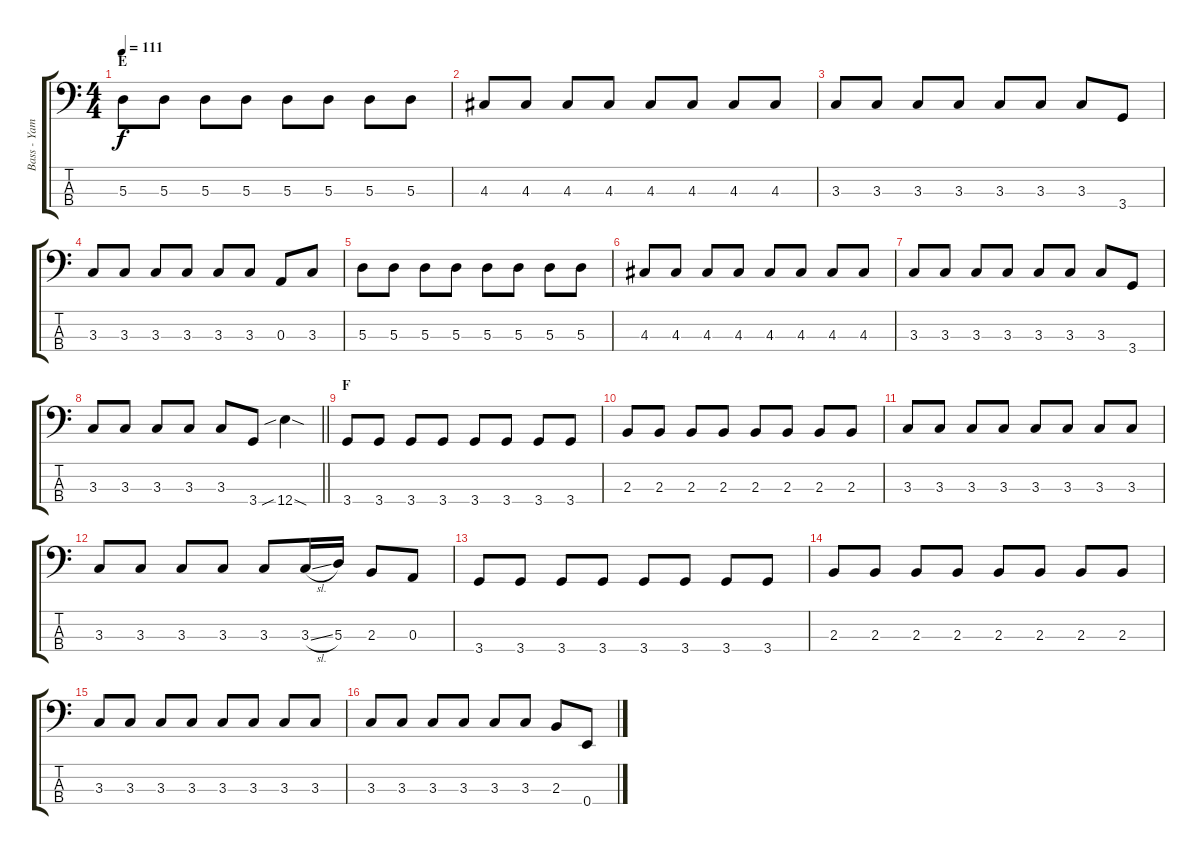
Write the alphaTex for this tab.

\track ("Bass - Yamada" "Bass - Yam") {instrument electricbasspick}
\staff {score tabs}
\tuning (G2 D2 A1 E1) {hide}
\ts (4 4)
\section ("" "E")
\tempo 111
\clef f4
\ks c
5.3.8{dy f} 5.3.8 5.3.8 5.3.8 5.3.8 5.3.8 5.3.8 5.3.8 |
4.3.8 4.3.8 4.3.8 4.3.8 4.3.8 4.3.8 4.3.8 4.3.8 |
3.3.8 3.3.8 3.3.8 3.3.8 3.3.8 3.3.8 3.3.8 3.4.8 |
3.3.8 3.3.8 3.3.8 3.3.8 3.3.8 3.3.8 0.3.8 3.3.8 |
5.3.8 5.3.8 5.3.8 5.3.8 5.3.8 5.3.8 5.3.8 5.3.8 |
4.3.8 4.3.8 4.3.8 4.3.8 4.3.8 4.3.8 4.3.8 4.3.8 |
3.3.8 3.3.8 3.3.8 3.3.8 3.3.8 3.3.8 3.3.8 3.4.8 |
\barLineRight lightlight
3.3.8 3.3.8 3.3.8 3.3.8 3.3.8 3.4.8 12.4{sib sod}.4 |
\section ("" "F")
3.4.8 3.4.8 3.4.8 3.4.8 3.4.8 3.4.8 3.4.8 3.4.8 |
2.3.8 2.3.8 2.3.8 2.3.8 2.3.8 2.3.8 2.3.8 2.3.8 |
3.3.8 3.3.8 3.3.8 3.3.8 3.3.8 3.3.8 3.3.8 3.3.8 |
3.3.8 3.3.8 3.3.8 3.3.8 3.3.8 3.3{sl}.16 5.3.16 2.3.8 0.3.8 |
3.4.8 3.4.8 3.4.8 3.4.8 3.4.8 3.4.8 3.4.8 3.4.8 |
2.3.8 2.3.8 2.3.8 2.3.8 2.3.8 2.3.8 2.3.8 2.3.8 |
3.3.8 3.3.8 3.3.8 3.3.8 3.3.8 3.3.8 3.3.8 3.3.8 |
3.3.8 3.3.8 3.3.8 3.3.8 3.3.8 3.3.8 2.3.8 0.4.8
